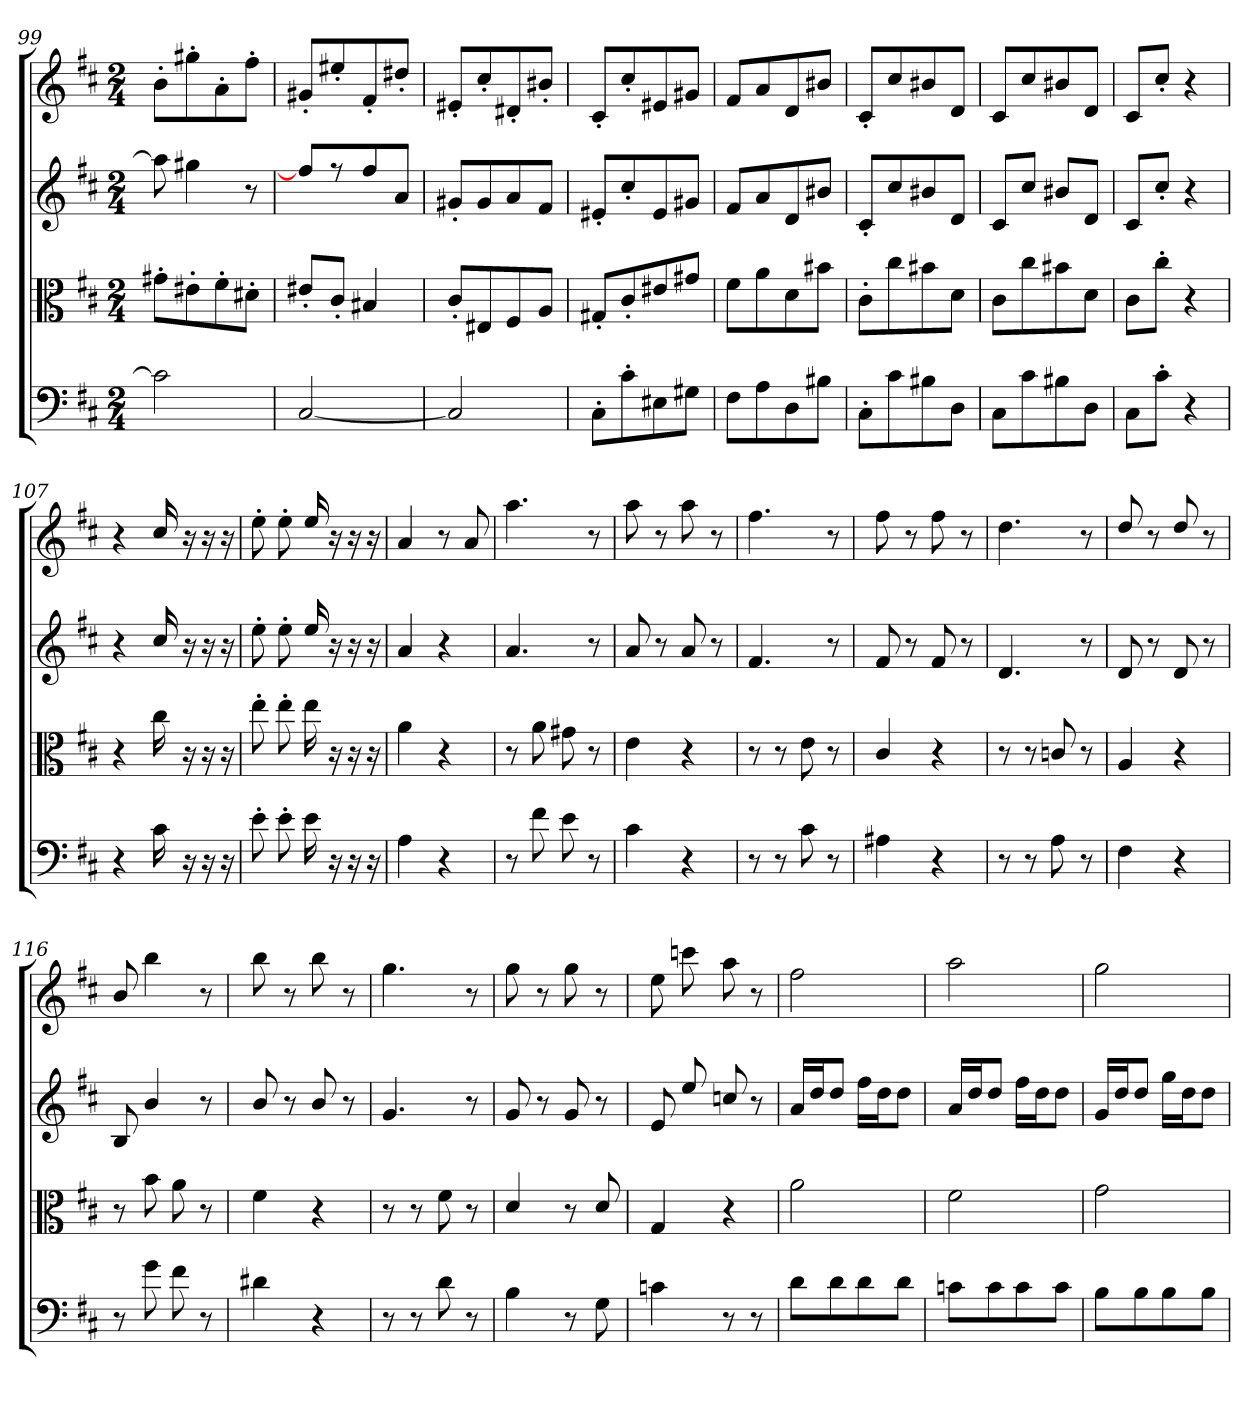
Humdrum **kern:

**kern	**kern	**kern	**kern
*part4	*part3	*part2	*part1
*staff4	*staff3	*staff2	*staff1
*clefF4	*clefC3	*clefG2	*clefG2
*k[f#c#]	*k[f#c#]	*k[f#c#]	*k[f#c#]
*b:	*b:	*b:	*b:
*M2/4	*M2/4	*M2/4	*M2/4
=99	=99	=99	=99
2c#\]	8g#X'\L	8aa\]	8b'\L
.	8e#X'\	4gg#X\	8gg#X'\
.	8f#'\	.	8a'\
.	8d#X'\J	8r	8ff#'\J
=100	=100	=100	=100
[2C#/	8e#X'/L	8ff#/L]	8g#X'/L
.	8c#'/J	8r	8ee#X'/
.	4B#X/	8ff#/	8f#'/
.	.	8a/J	8dd#X'/J
=101	=101	=101	=101
2C#/]	8c#'/L	8g#X'/L	8e#X'/L
.	8E#X/	8g#/	8cc#'/
.	8F#/	8a/	8d#X'/
.	8A/J	8f#/J	8b#X'/J
=102	=102	=102	=102
8C#'\L	8G#X'/L	8e#X'/L	8c#'/L
8c#'\	8c#'/	8cc#'/	8cc#'/
8E#X\	8e#X/	8e#/	8e#X/
8G#X\J	8g#X/J	8g#X/J	8g#X/J
=103	=103	=103	=103
8F#\L	8f#\L	8f#/L	8f#/L
8A\	8a\	8a/	8a/
8D\	8d\	8d/	8d/
8B#X\J	8b#X\J	8b#X/J	8b#X/J
=104	=104	=104	=104
8C#'\L	8c#'\L	8c#'/L	8c#'/L
8c#\	8cc#\	8cc#/	8cc#/
8B#X\	8b#X\	8b#X/	8b#X/
8D\J	8d\J	8d/J	8d/J
=105	=105	=105	=105
8C#\L	8c#\L	8c#/L	8c#/L
8c#\	8cc#\	8cc#/J	8cc#/
8B#X\	8b#X\	8b#X/L	8b#X/
8D\J	8d\J	8d/J	8d/J
=106	=106	=106	=106
8C#\L	8c#\L	8c#/L	8c#/L
8c#'\J	8cc#'\J	8cc#'/J	8cc#'/J
4r	4r	4r	4r
=107	=107	=107	=107
4r	4r	4r	4r
16c#\	16cc#\	16cc#/	16cc#/
16r	16r	16r	16r
16r	16r	16r	16r
16r	16r	16r	16r
=108	=108	=108	=108
8e'\	8ee'\	8ee'\	8ee'\
8e'\	8ee'\	8ee'\	8ee'\
16e\	16ee\	16ee/	16ee/
16r	16r	16r	16r
16r	16r	16r	16r
16r	16r	16r	16r
=109	=109	=109	=109
4A\	4a\	4a/	4a/
4r	4r	4r	8r
.	.	.	8a/
=110	=110	=110	=110
8r	8r	4.a/	4.aa\
8f#\	8a\	.	.
8e\	8g#X\	.	.
8r	8r	8r	8r
=111	=111	=111	=111
4c#\	4e\	8a/	8aa\
.	.	8r	8r
4r	4r	8a/	8aa\
.	.	8r	8r
=112	=112	=112	=112
8r	8r	4.f#/	4.ff#\
8r	8r	.	.
8c#\	8e\	.	.
8r	8r	8r	8r
=113	=113	=113	=113
4A#X\	4c#/	8f#/	8ff#\
.	.	8r	8r
4r	4r	8f#/	8ff#\
.	.	8r	8r
=114	=114	=114	=114
8r	8r	4.d/	4.dd\
8r	8r	.	.
8A\	8cn/	.	.
8r	8r	8r	8r
=115	=115	=115	=115
4F#\	4A/	8d/	8dd/
.	.	8r	8r
4r	4r	8d/	8dd/
.	.	8r	8r
=116	=116	=116	=116
8r	8r	8B/	8b/
8g\	8b\	4b/	4bb\
8f#\	8a\	.	.
8r	8r	8r	8r
=117	=117	=117	=117
4d#X\	4f#\	8b/	8bb\
.	.	8r	8r
4r	4r	8b/	8bb\
.	.	8r	8r
=118	=118	=118	=118
8r	8r	4.g/	4.gg\
8r	8r	.	.
8d\	8f#\	.	.
8r	8r	8r	8r
=119	=119	=119	=119
4B\	4d/	8g/	8gg\
.	.	8r	8r
8r	8r	8g/	8gg\
8G\	8d/	8r	8r
=120	=120	=120	=120
4cn\	4G/	8e/	8ee\
.	.	8ee/	8cccn\
8r	4r	8ccn/	8aa\
8r	.	8r	8r
=121	=121	=121	=121
8d\L	2a\	16a/LL	2ff#\
.	.	16dd/J	.
8d\	.	8dd/J	.
8d\	.	16ff#\LL	.
.	.	16dd\J	.
8d\J	.	8dd\J	.
=122	=122	=122	=122
8cn\L	2f#\	16a/LL	2aa\
.	.	16dd/J	.
8c\	.	8dd/J	.
8c\	.	16ff#\LL	.
.	.	16dd\J	.
8c\J	.	8dd\J	.
=123	=123	=123	=123
8B\L	2g\	16g/LL	2gg\
.	.	16dd/J	.
8B\	.	8dd/J	.
8B\	.	16gg\LL	.
.	.	16dd\J	.
8B\J	.	8dd\J	.
=	=	=	=
*-	*-	*-	*-
